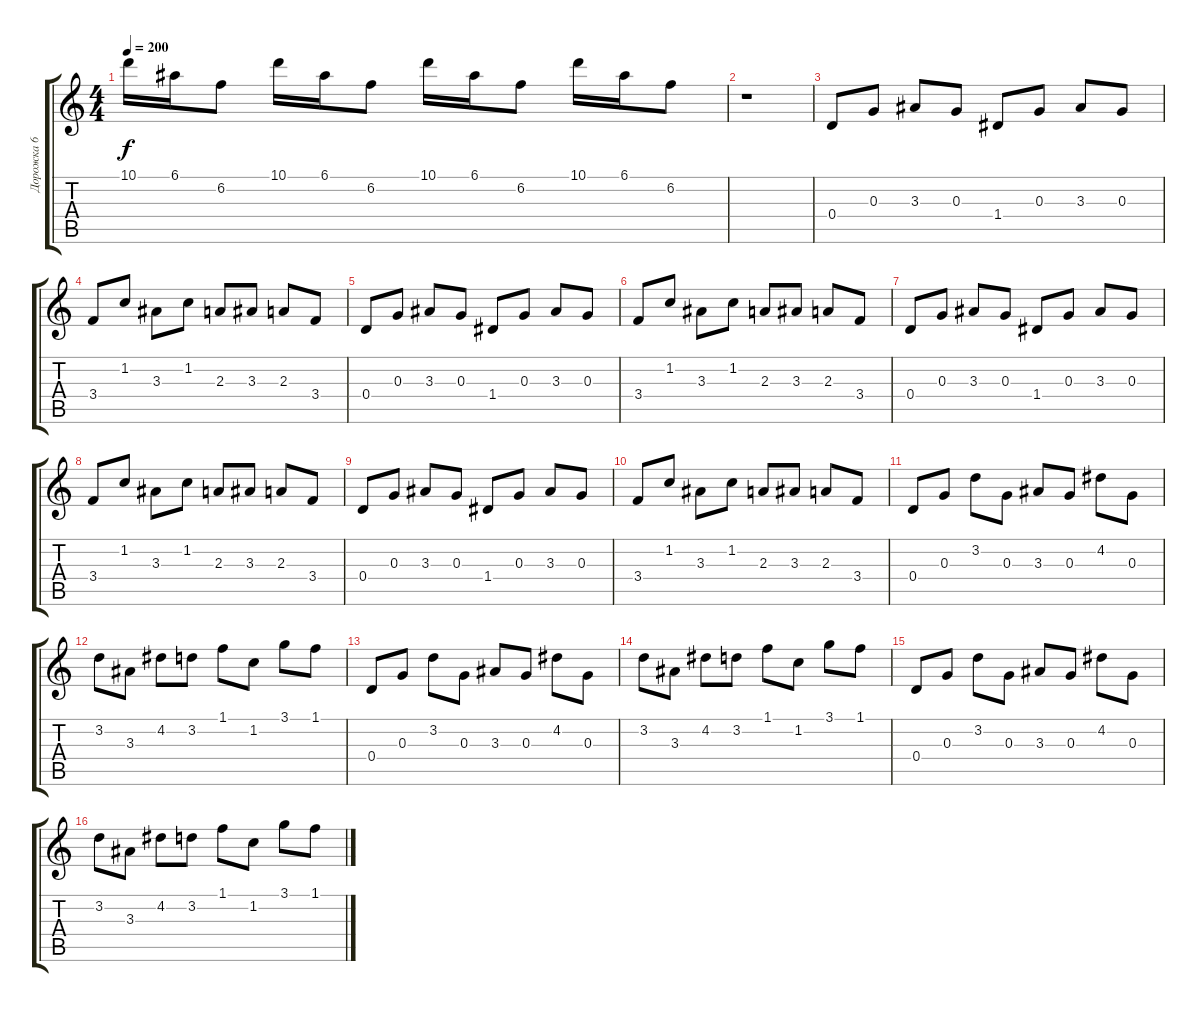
\track ("Дорожка 6" "Дорожка 6") {instrument overdrivenguitar}
\staff {score tabs}
\tuning (E4 B3 G3 D3 A2 E2) {hide}
\ts (4 4)
\tempo 200
\clef g2
\ks c
10.1.16{dy f} 6.1.16 6.2.8 10.1.16 6.1.16 6.2.8 10.1.16 6.1.16 6.2.8 10.1.16 6.1.16 6.2.8 |
r.1 |
0.4.8 0.3.8 3.3.8 0.3.8 1.4.8 0.3.8 3.3.8 0.3.8 |
3.4.8 1.2.8 3.3.8 1.2.8 2.3.8 3.3.8 2.3.8 3.4.8 |
0.4.8 0.3.8 3.3.8 0.3.8 1.4.8 0.3.8 3.3.8 0.3.8 |
3.4.8 1.2.8 3.3.8 1.2.8 2.3.8 3.3.8 2.3.8 3.4.8 |
0.4.8 0.3.8 3.3.8 0.3.8 1.4.8 0.3.8 3.3.8 0.3.8 |
3.4.8 1.2.8 3.3.8 1.2.8 2.3.8 3.3.8 2.3.8 3.4.8 |
0.4.8 0.3.8 3.3.8 0.3.8 1.4.8 0.3.8 3.3.8 0.3.8 |
3.4.8 1.2.8 3.3.8 1.2.8 2.3.8 3.3.8 2.3.8 3.4.8 |
0.4.8 0.3.8 3.2.8 0.3.8 3.3.8 0.3.8 4.2.8 0.3.8 |
3.2.8 3.3.8 4.2.8 3.2.8 1.1.8 1.2.8 3.1.8 1.1.8 |
0.4.8 0.3.8 3.2.8 0.3.8 3.3.8 0.3.8 4.2.8 0.3.8 |
3.2.8 3.3.8 4.2.8 3.2.8 1.1.8 1.2.8 3.1.8 1.1.8 |
0.4.8 0.3.8 3.2.8 0.3.8 3.3.8 0.3.8 4.2.8 0.3.8 |
3.2.8 3.3.8 4.2.8 3.2.8 1.1.8 1.2.8 3.1.8 1.1.8
